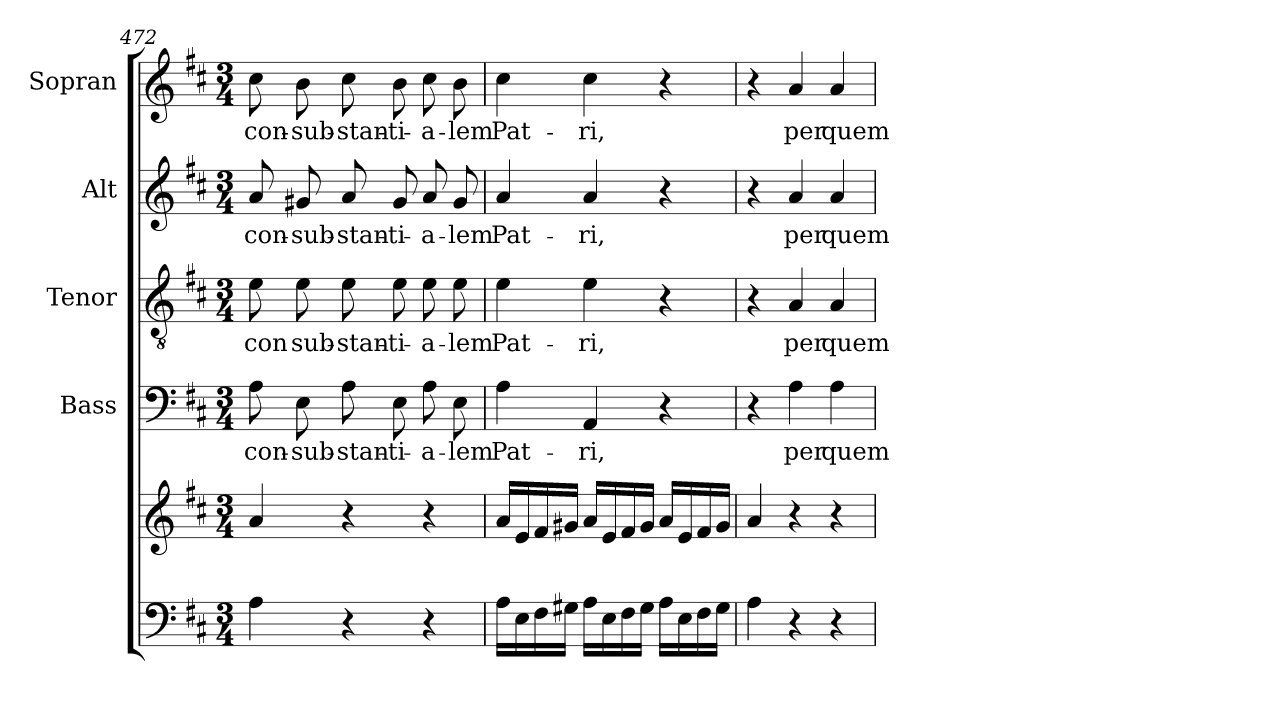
**kern	**kern	**kern	**text	**kern	**text	**kern	**text	**kern	**text
*part5	*part5	*part4	*part4	*part3	*part3	*part2	*part2	*part1	*part1
*staff6	*staff5	*staff4	*staff4	*staff3	*staff3	*staff2	*staff2	*staff1	*staff1
*	*	*I"Bass	*	*I"Tenor	*	*I"Alt	*	*I"Sopran	*
*	*	*I'B.	*	*I'T.	*	*I'A.	*	*I'S.	*
*clefF4	*clefG2	*clefF4	*	*clefGv2	*	*clefG2	*	*clefG2	*
*k[f#c#]	*k[f#c#]	*k[f#c#]	*	*k[f#c#]	*	*k[f#c#]	*	*k[f#c#]	*
*D:	*D:	*D:	*	*D:	*	*D:	*	*D:	*
*M3/4	*M3/4	*M3/4	*	*M3/4	*	*M3/4	*	*M3/4	*
=472	=472	=472	=472	=472	=472	=472	=472	=472	=472
!	!	!	!LO:LY:b	!	!LO:LY:b	!	!LO:LY:b	!	!LO:LY:b
4A\	4a/	8A\	con-	8e\	con	8a/	con-	8cc#\	con-
!	!	!	!LO:LY:b	!	!LO:LY:b	!	!LO:LY:b	!	!LO:LY:b
.	.	8E\	-sub-	8e\	sub-	8g#X/	-sub-	8b\	-sub-
!	!	!	!LO:LY:b	!	!LO:LY:b	!	!LO:LY:b	!	!LO:LY:b
4r	4r	8A\	-stan-	8e\	-stan-	8a/	-stan-	8cc#\	-stan-
!	!	!	!LO:LY:b	!	!LO:LY:b	!	!LO:LY:b	!	!LO:LY:b
.	.	8E\	-ti-	8e\	-ti-	8g#/	-ti-	8b\	-ti-
!	!	!	!LO:LY:b	!	!LO:LY:b	!	!LO:LY:b	!	!LO:LY:b
4r	4r	8A\	-a-	8e\	-a-	8a/	-a-	8cc#\	-a-
!	!	!	!LO:LY:b	!	!LO:LY:b	!	!LO:LY:b	!	!LO:LY:b
.	.	8E\	-lem	8e\	-lem	8g#/	-lem	8b\	-lem
=473	=473	=473	=473	=473	=473	=473	=473	=473	=473
!	!	!	!LO:LY:b	!	!LO:LY:b	!	!LO:LY:b	!	!LO:LY:b
16A\LL	16a/LL	4A\	Pat-	4e\	Pat-	4a/	Pat-	4cc#\	Pat-
16E\	16e/	.	.	.	.	.	.	.	.
16F#\	16f#/	.	.	.	.	.	.	.	.
16G#X\JJ	16g#X/JJ	.	.	.	.	.	.	.	.
!	!	!	!LO:LY:b	!	!LO:LY:b	!	!LO:LY:b	!	!LO:LY:b
16A\LL	16a/LL	4AA/	-ri,	4e\	-ri,	4a/	-ri,	4cc#\	-ri,
16E\	16e/	.	.	.	.	.	.	.	.
16F#\	16f#/	.	.	.	.	.	.	.	.
16G#\JJ	16g#/JJ	.	.	.	.	.	.	.	.
16A\LL	16a/LL	4r	.	4r	.	4r	.	4r	.
16E\	16e/	.	.	.	.	.	.	.	.
16F#\	16f#/	.	.	.	.	.	.	.	.
16G#\JJ	16g#/JJ	.	.	.	.	.	.	.	.
=474	=474	=474	=474	=474	=474	=474	=474	=474	=474
4A\	4a/	4r	.	4r	.	4r	.	4r	.
!	!	!	!LO:LY:b	!	!LO:LY:b	!	!LO:LY:b	!	!LO:LY:b
4r	4r	4A\	per	4A/	per	4a/	per	4a/	per
!	!	!	!LO:LY:b	!	!LO:LY:b	!	!LO:LY:b	!	!LO:LY:b
4r	4r	4A\	quem	4A/	quem	4a/	quem	4a/	quem
=	=	=	=	=	=	=	=	=	=
*-	*-	*-	*-	*-	*-	*-	*-	*-	*-
